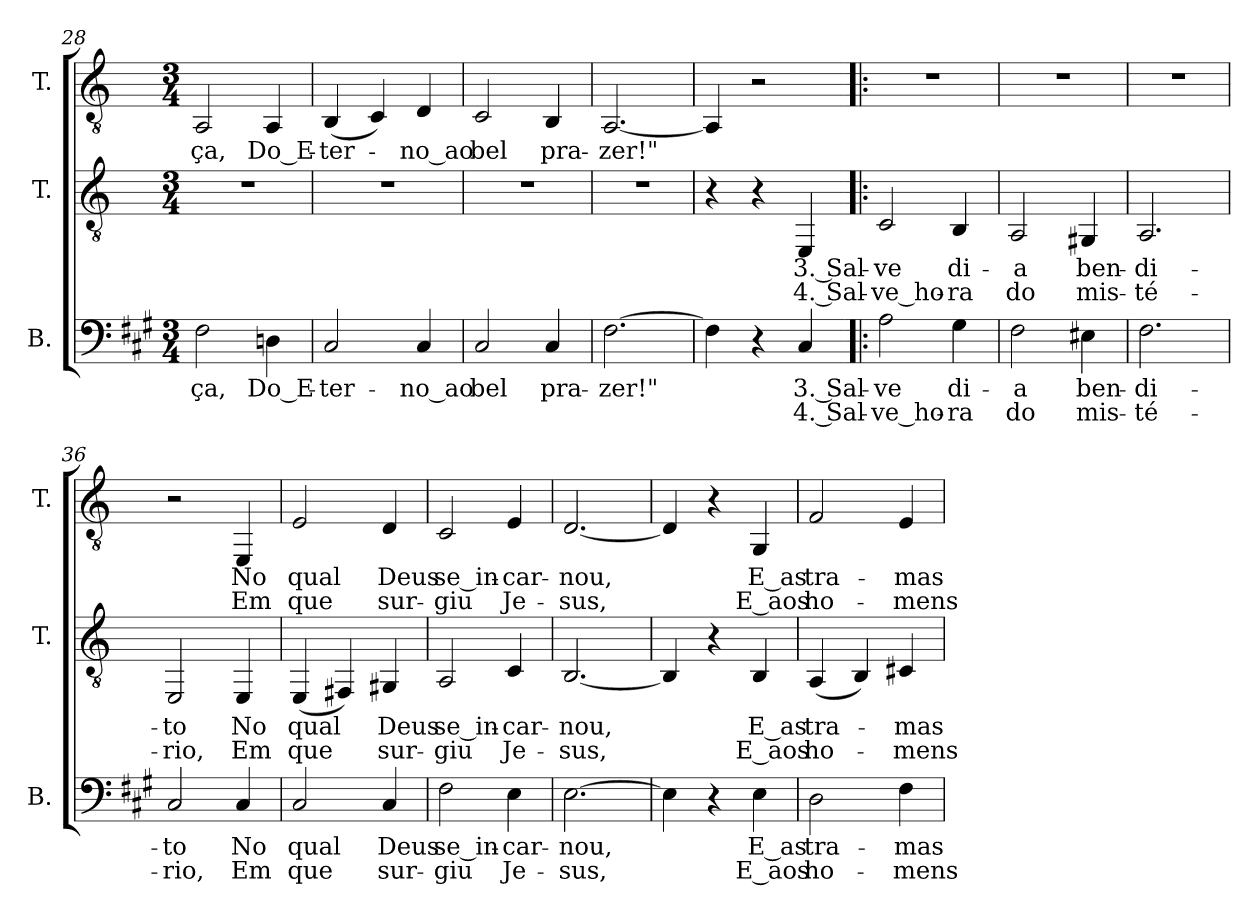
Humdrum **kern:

**kern	**text	**text	**kern	**text	**text	**kern	**text	**text
*part3	*part3	*part3	*part2	*part2	*part2	*part1	*part1	*part1
*staff3	*staff3	*staff3	*staff2	*staff2	*staff2	*staff1	*staff1	*staff1
*I"B.	*	*	*I"T.	*	*	*I"T.	*	*
*I'B.	*	*	*I'T.	*	*	*I'T.	*	*
*clefF4	*	*	*clefGv2	*	*	*clefGv2	*	*
*	*	*	*ITrd2c3	*	*	*ITrd2c3	*	*
*k[f#c#g#]	*	*	*k[f#c#g#]	*	*	*k[f#c#g#]	*	*
*f#:	*	*	*f#:	*	*	*f#:	*	*
*M3/4	*	*	*M3/4	*	*	*M3/4	*	*
=28	=28	=28	=28	=28	=28	=28	=28	=28
!	!LO:LY:b:color=#000000	!	!LO:N:vis=1	!	!	!	!	!
!	!	!	!	!	!	!	!LO:LY:b:color=#000000	!
2F#i\	-ça,	.	2.r	.	.	2FF#i/	-ça,	.
!	!LO:LY:b:color=#000000	!	!	!	!	!	!	!
!	!	!	!	!	!	!	!LO:LY:b:color=#000000	!
4Dni\	Do_E-	.	.	.	.	4FF#i/	Do_E-	.
=29	=29	=29	=29	=29	=29	=29	=29	=29
!	!LO:LY:b:color=#000000	!	!LO:N:vis=1	!	!	!	!	!
!	!	!	!	!	!	!	!LO:LY:b:color=#000000	!
2C#i/	-ter-	.	2.r	.	.	(4GG#i/	-ter-	.
.	.	.	.	.	.	4AAi/)	.	.
!	!LO:LY:b:color=#000000	!	!	!	!	!	!	!
!	!	!	!	!	!	!	!LO:LY:b:color=#000000	!
4C#i/	-no_ao	.	.	.	.	4BBi/	-no_ao	.
=30	=30	=30	=30	=30	=30	=30	=30	=30
!	!LO:LY:b:color=#000000	!	!LO:N:vis=1	!	!	!	!	!
!	!	!	!	!	!	!	!LO:LY:b:color=#000000	!
2C#i/	bel	.	2.r	.	.	2AAi/	bel	.
!	!LO:LY:b:color=#000000	!	!	!	!	!	!	!
!	!	!	!	!	!	!	!LO:LY:b:color=#000000	!
4C#i/	pra-	.	.	.	.	4GG#i/	pra-	.
=31	=31	=31	=31	=31	=31	=31	=31	=31
!	!LO:LY:b:color=#000000	!	!LO:N:vis=1	!	!	!	!	!
!	!	!	!	!	!	!	!LO:LY:b:color=#000000	!
[>2.F#i\	-zer!"	.	2.r	.	.	[<2.FF#i/	-zer!"	.
=32	=32	=32	=32	=32	=32	=32	=32	=32
4F#i\]	.	.	4r	.	.	4FF#i/]	.	.
4r	.	.	4r	.	.	2r	.	.
!	!LO:LY:b:color=#000000	!LO:LY:b:color=#000000	!	!	!	!	!	!
!	!	!	!	!LO:LY:b:color=#000000	!LO:LY:b:color=#000000	!	!	!
4C#i/	3. Sal-	4. Sal-	4CC#i/	3. Sal-	4. Sal-	.	.	.
=33!|:	=33!|:	=33!|:	=33!|:	=33!|:	=33!|:	=33!|:	=33!|:	=33!|:
!	!LO:LY:b:color=#000000	!LO:LY:b:color=#000000	!	!	!	!	!	!
!	!	!	!	!LO:LY:b:color=#000000	!LO:LY:b:color=#000000	!LO:N:vis=1	!	!
2Ai\	-ve	-ve_ho-	2AAi/	-ve	-ve_ho-	2.r	.	.
!	!LO:LY:b:color=#000000	!LO:LY:b:color=#000000	!	!	!	!	!	!
!	!	!	!	!LO:LY:b:color=#000000	!LO:LY:b:color=#000000	!	!	!
4G#i\	di-	-ra	4GG#i/	di-	-ra	.	.	.
=34	=34	=34	=34	=34	=34	=34	=34	=34
!	!LO:LY:b:color=#000000	!LO:LY:b:color=#000000	!	!	!	!	!	!
!	!	!	!	!LO:LY:b:color=#000000	!LO:LY:b:color=#000000	!LO:N:vis=1	!	!
2F#i\	-a	do	2FF#i/	-a	do	2.r	.	.
!	!LO:LY:b:color=#000000	!LO:LY:b:color=#000000	!	!	!	!	!	!
!	!	!	!	!LO:LY:b:color=#000000	!LO:LY:b:color=#000000	!	!	!
4E#Xi\	ben-	mis-	4EE#Xi/	ben-	mis-	.	.	.
=35	=35	=35	=35	=35	=35	=35	=35	=35
!	!LO:LY:b:color=#000000	!LO:LY:b:color=#000000	!	!	!	!	!	!
!	!	!	!	!LO:LY:b:color=#000000	!LO:LY:b:color=#000000	!LO:N:vis=1	!	!
2.F#i\	-di-	-té-	2.FF#i/	-di-	-té-	2.r	.	.
!!LO:PB:g=z
=36	=36	=36	=36	=36	=36	=36	=36	=36
!	!LO:LY:b:color=#000000	!LO:LY:b:color=#000000	!	!	!	!	!	!
!	!	!	!	!LO:LY:b:color=#000000	!LO:LY:b:color=#000000	!	!	!
2C#i/	-to	-rio,	2CC#i/	-to	-rio,	2r	.	.
!	!LO:LY:b:color=#000000	!LO:LY:b:color=#000000	!	!	!	!	!	!
!	!	!	!	!LO:LY:b:color=#000000	!LO:LY:b:color=#000000	!	!	!
!	!	!	!	!	!	!	!LO:LY:b:color=#000000	!LO:LY:b:color=#000000
4C#i/	No	Em	4CC#i/	No	Em	4CC#i/	No	Em
=37	=37	=37	=37	=37	=37	=37	=37	=37
!	!LO:LY:b:color=#000000	!LO:LY:b:color=#000000	!	!	!	!	!	!
!	!	!	!	!LO:LY:b:color=#000000	!LO:LY:b:color=#000000	!	!	!
!	!	!	!	!	!	!	!LO:LY:b:color=#000000	!LO:LY:b:color=#000000
2C#i/	qual	que	(4CC#i/	qual	que	2C#i/	qual	que
.	.	.	4DD#Xi/)	.	.	.	.	.
!	!LO:LY:b:color=#000000	!LO:LY:b:color=#000000	!	!	!	!	!	!
!	!	!	!	!LO:LY:b:color=#000000	!LO:LY:b:color=#000000	!	!	!
!	!	!	!	!	!	!	!LO:LY:b:color=#000000	!LO:LY:b:color=#000000
4C#i/	Deus	sur-	4EE#Xi/	Deus	sur-	4BBi/	Deus	sur-
=38	=38	=38	=38	=38	=38	=38	=38	=38
!	!LO:LY:b:color=#000000	!LO:LY:b:color=#000000	!	!	!	!	!	!
!	!	!	!	!LO:LY:b:color=#000000	!LO:LY:b:color=#000000	!	!	!
!	!	!	!	!	!	!	!LO:LY:b:color=#000000	!LO:LY:b:color=#000000
2F#i\	se_in-	-giu	2FF#i/	se_in-	-giu	2AAi/	se_in-	-giu
!	!LO:LY:b:color=#000000	!LO:LY:b:color=#000000	!	!	!	!	!	!
!	!	!	!	!LO:LY:b:color=#000000	!LO:LY:b:color=#000000	!	!	!
!	!	!	!	!	!	!	!LO:LY:b:color=#000000	!LO:LY:b:color=#000000
4Ei\	-car-	Je-	4AAi/	-car-	Je-	4C#i/	-car-	Je-
=39	=39	=39	=39	=39	=39	=39	=39	=39
!	!LO:LY:b:color=#000000	!LO:LY:b:color=#000000	!	!	!	!	!	!
!	!	!	!	!LO:LY:b:color=#000000	!LO:LY:b:color=#000000	!	!	!
!	!	!	!	!	!	!	!LO:LY:b:color=#000000	!LO:LY:b:color=#000000
[>2.Ei\	-nou,	-sus,	[<2.GG#i/	-nou,	-sus,	[<2.BBi/	-nou,	-sus,
=40	=40	=40	=40	=40	=40	=40	=40	=40
4Ei\]	.	.	4GG#i/]	.	.	4BBi/]	.	.
4r	.	.	4r	.	.	4r	.	.
!	!LO:LY:b:color=#000000	!LO:LY:b:color=#000000	!	!	!	!	!	!
!	!	!	!	!LO:LY:b:color=#000000	!LO:LY:b:color=#000000	!	!	!
!	!	!	!	!	!	!	!LO:LY:b:color=#000000	!LO:LY:b:color=#000000
4Ei\	E_as	E_aos	4GG#i/	E_as	E_aos	4EEi/	E_as	E_aos
=41	=41	=41	=41	=41	=41	=41	=41	=41
!	!LO:LY:b:color=#000000	!LO:LY:b:color=#000000	!	!	!	!	!	!
!	!	!	!	!LO:LY:b:color=#000000	!LO:LY:b:color=#000000	!	!	!
!	!	!	!	!	!	!	!LO:LY:b:color=#000000	!LO:LY:b:color=#000000
2Di\	tra-	ho-	(4FF#i/	tra-	ho-	2Di/	tra-	ho-
.	.	.	4GG#i/)	.	.	.	.	.
!	!LO:LY:b:color=#000000	!LO:LY:b:color=#000000	!	!	!	!	!	!
!	!	!	!	!LO:LY:b:color=#000000	!LO:LY:b:color=#000000	!	!	!
!	!	!	!	!	!	!	!LO:LY:b:color=#000000	!LO:LY:b:color=#000000
4F#i\	-mas	-mens	4AA#Xi/	-mas	-mens	4C#i/	-mas	-mens
=	=	=	=	=	=	=	=	=
*-	*-	*-	*-	*-	*-	*-	*-	*-
